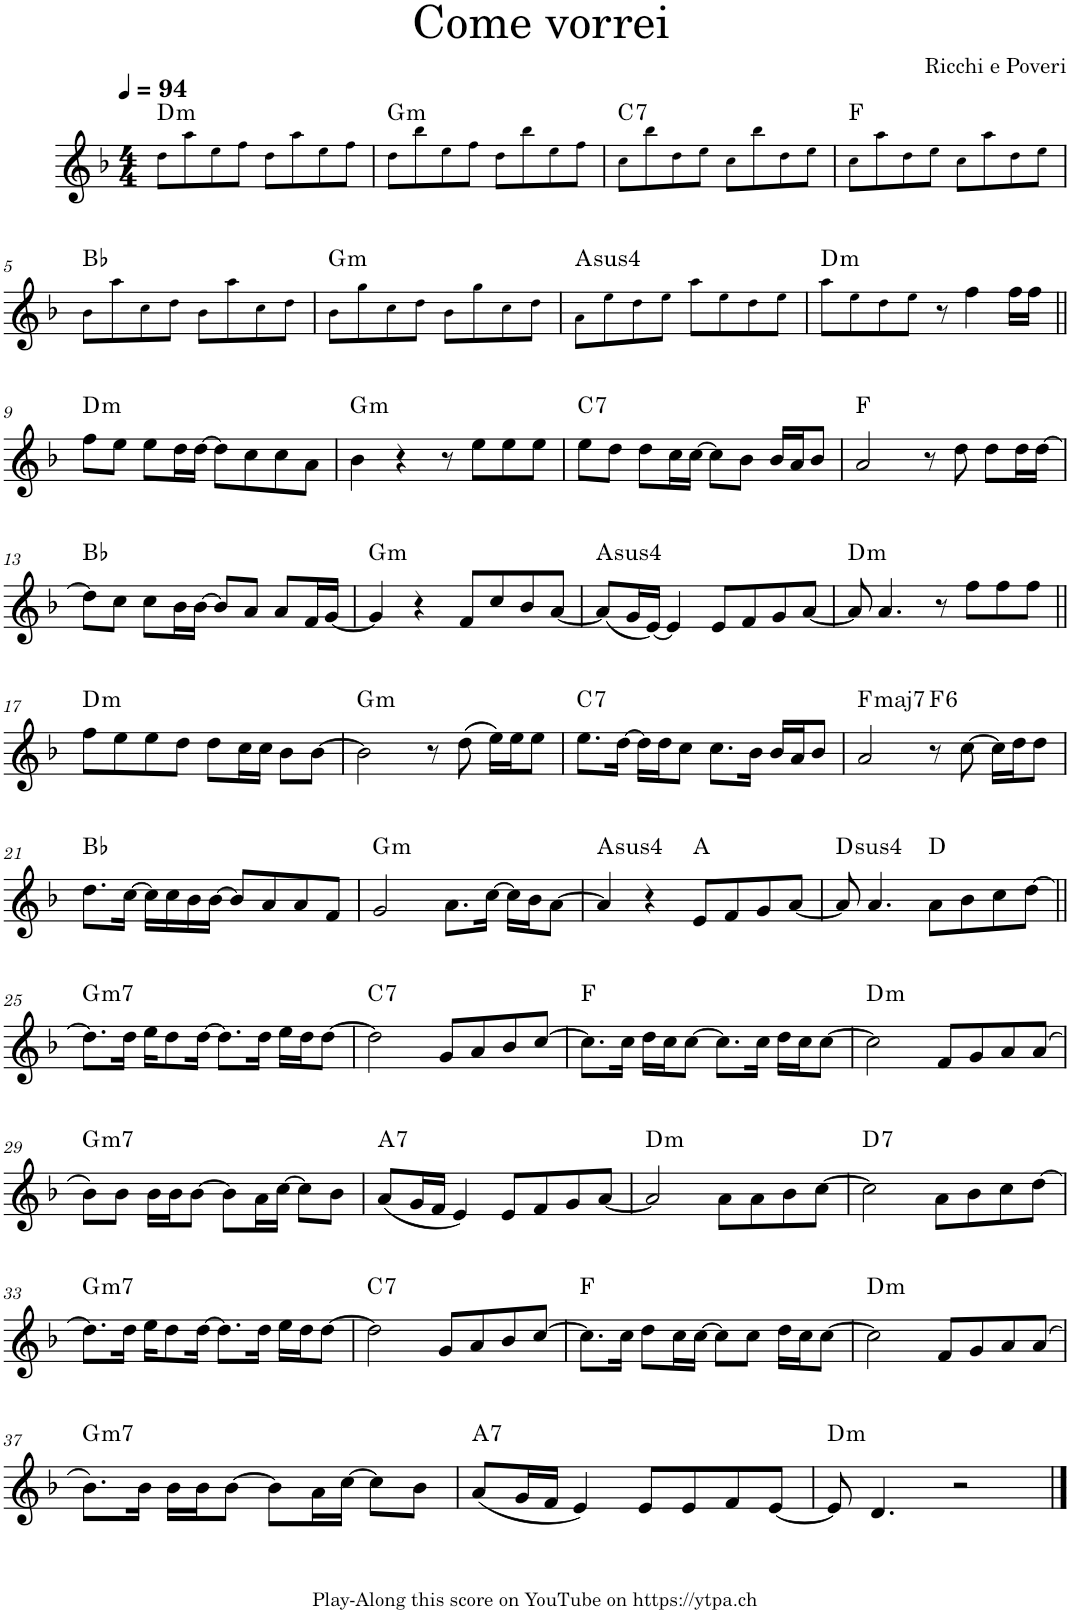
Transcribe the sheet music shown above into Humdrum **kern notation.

**kern	**harte
*part1	*part1
*staff1	*
*I"Piano	*
*I'Pno.	*
*clefG2	*
*k[b-]	*
*M4/4	*
*MM94	*
=1	=1
!	!LO:H:kt=m
8dd!\L	D:min
8aa!\	.
8ee!\	.
8ff!\J	.
8dd!\L	.
8aa!\	.
8ee!\	.
8ff!\J	.
=2	=2
!	!LO:H:kt=m
8dd!\L	G:min
8bb-!\	.
8ee!\	.
8ff!\J	.
8dd!\L	.
8bb-!\	.
8ee!\	.
8ff!\J	.
=3	=3
!	!LO:H:kt=7
8cc!\L	C:7
8bb-!\	.
8dd!\	.
8ee!\J	.
8cc!\L	.
8bb-!\	.
8dd!\	.
8ee!\J	.
=4	=4
8cc!\L	F:maj
8aa!\	.
8dd!\	.
8ee!\J	.
8cc!\L	.
8aa!\	.
8dd!\	.
8ee!\J	.
!!LO:LB:g=z
=5	=5
8b-!\L	Bb:maj
8aa!\	.
8cc!\	.
8dd!\J	.
8b-!\L	.
8aa!\	.
8cc!\	.
8dd!\J	.
=6	=6
!	!LO:H:kt=m
8b-!\L	G:min
8gg!\	.
8cc!\	.
8dd!\J	.
8b-!\L	.
8gg!\	.
8cc!\	.
8dd!\J	.
=7	=7
!	!LO:H:kt=4
8a!\L	A:sus4
8ee!\	.
8dd!\	.
8ee!\J	.
8aa!\L	.
8ee!\	.
8dd!\	.
8ee!\J	.
=8	=8
!	!LO:H:kt=m
8aa!\L	D:min
8ee!\	.
8dd!\	.
8ee!\J	.
8r	.
4ff\	.
16ff\LL	.
16ff\JJ	.
!!LO:LB:g=z
=9||	=9||
!	!LO:H:kt=m
8ff\L	D:min
8ee\J	.
8ee\L	.
16dd\L	.
[16dd\JJ	.
8dd\L]	.
8cc\	.
8cc\	.
8a\J	.
=10	=10
!	!LO:H:kt=m
4b-\	G:min
4r	.
8r	.
8ee\L	.
8ee\	.
8ee\J	.
=11	=11
!	!LO:H:kt=7
8ee\L	C:7
8dd\J	.
8dd\L	.
16cc\L	.
[16cc\JJ	.
8cc\L]	.
8b-\J	.
16b-/LL	.
16a/J	.
8b-/J	.
=12	=12
2a/	F:maj
8r	.
8dd\	.
8dd\L	.
16dd\L	.
[16dd\JJ	.
!!LO:LB:g=z
=13	=13
8dd\L]	Bb:maj
8cc\J	.
8cc\L	.
16b-\L	.
[16b-\JJ	.
8b-/L]	.
8a/J	.
8a/L	.
16f/L	.
[16g/JJ	.
=14	=14
!	!LO:H:kt=m
4g/]	G:min
4r	.
8f/L	.
8cc/	.
8b-/	.
[8a/J	.
=15	=15
!	!LO:H:kt=4
(8a/L]	A:sus4
16g/L	.
[16e/JJ)	.
4e/]	.
8e/L	.
8f/	.
8g/	.
[8a/J	.
=16	=16
!	!LO:H:kt=m
8a/]	D:min
4.a/	.
8r	.
8ff\L	.
8ff\	.
8ff\J	.
!!LO:LB:g=z
=17||	=17||
!	!LO:H:kt=m
8ff\L	D:min
8ee\	.
8ee\	.
8dd\J	.
8dd\L	.
16cc\L	.
16cc\JJ	.
8b-\L	.
[8b-\J	.
=18	=18
!	!LO:H:kt=m
2b-\]	G:min
8r	.
(8dd\	.
16ee\LL)	.
16ee\J	.
8ee\J	.
=19	=19
!	!LO:H:kt=7
8.ee\L	C:7
[16dd\Jk	.
16dd\LL]	.
16dd\J	.
8cc\J	.
8.cc\L	.
16b-\Jk	.
16b-/LL	.
16a/J	.
8b-/J	.
=20	=20
!	!LO:H:kt=maj7
2a/	F:maj7
!	!LO:H:kt=6
8r	F:maj6
[8cc\	.
16cc\LL]	.
16dd\J	.
8dd\J	.
!!LO:LB:g=z
=21	=21
8.dd\L	Bb:maj
[16cc\Jk	.
16cc\LL]	.
16cc\	.
16b-\	.
[16b-\JJ	.
8b-/L]	.
8a/	.
8a/	.
8f/J	.
=22	=22
!	!LO:H:kt=m
2g/	G:min
8.a\L	.
[16cc\Jk	.
16cc\LL]	.
16b-\J	.
[8a\J	.
=23	=23
!	!LO:H:kt=4
4a/]	A:sus4
4r	.
8e/L	A:maj
8f/	.
8g/	.
[8a/J	.
=24	=24
!	!LO:H:kt=4
8a/]	D:sus4
4.a/	.
8a\L	D:maj
8b-\	.
8cc\	.
[8dd\J	.
!!LO:LB:g=z
=25||	=25||
!	!LO:H:kt=m7
8.dd\L]	G:min7
16dd\Jk	.
16ee\KL	.
8dd\	.
[16dd\Jk	.
8.dd\L]	.
16dd\Jk	.
16ee\LL	.
16dd\J	.
[8dd\J	.
=26	=26
!	!LO:H:kt=7
2dd\]	C:7
8g/L	.
8a/	.
8b-/	.
[8cc/J	.
=27	=27
8.cc\L]	F:maj
16cc\Jk	.
16dd\LL	.
16cc\J	.
[8cc\J	.
8.cc\L]	.
16cc\Jk	.
16dd\LL	.
16cc\J	.
[8cc\J	.
=28	=28
!	!LO:H:kt=m
2cc\]	D:min
8f/L	.
8g/	.
8a/	.
(8a/J	.
!!LO:LB:g=z
=29	=29
!	!LO:H:kt=m7
8b-\L)	G:min7
8b-\J	.
16b-\LL	.
16b-\J	.
[8b-\J	.
8b-\L]	.
16a\L	.
[16cc\JJ	.
8cc\L]	.
8b-\J	.
=30	=30
!	!LO:H:kt=7
(8a/L	A:7
16g/L	.
16f/JJ	.
4e/)	.
8e/L	.
8f/	.
8g/	.
[8a/J	.
=31	=31
!	!LO:H:kt=m
2a/]	D:min
8a\L	.
8a\	.
8b-\	.
[8cc\J	.
=32	=32
!	!LO:H:kt=7
2cc\]	D:7
8a\L	.
8b-\	.
8cc\	.
[8dd\J	.
!!LO:LB:g=z
=33	=33
!	!LO:H:kt=m7
8.dd\L]	G:min7
16dd\Jk	.
16ee\KL	.
8dd\	.
[16dd\Jk	.
8.dd\L]	.
16dd\Jk	.
16ee\LL	.
16dd\J	.
[8dd\J	.
=34	=34
!	!LO:H:kt=7
2dd\]	C:7
8g/L	.
8a/	.
8b-/	.
[8cc/J	.
=35	=35
8.cc\L]	F:maj
16cc\Jk	.
8dd\L	.
16cc\L	.
[16cc\JJ	.
8cc\L]	.
8cc\J	.
16dd\LL	.
16cc\J	.
[8cc\J	.
=36	=36
!	!LO:H:kt=m
2cc\]	D:min
8f/L	.
8g/	.
8a/	.
(8a/J	.
!!LO:LB:g=z
=37	=37
!	!LO:H:kt=m7
8.b-\L)	G:min7
16b-\Jk	.
16b-\LL	.
16b-\J	.
[8b-\J	.
8b-\L]	.
16a\L	.
[16cc\JJ	.
8cc\L]	.
8b-\J	.
=38	=38
!	!LO:H:kt=7
(8a/L	A:7
16g/L	.
16f/JJ	.
4e/)	.
8e/L	.
8e/	.
8f/	.
[8e/J	.
=39	=39
!	!LO:H:kt=m
8e/]	D:min
4.d/	.
2r	.
==	==
*-	*-
